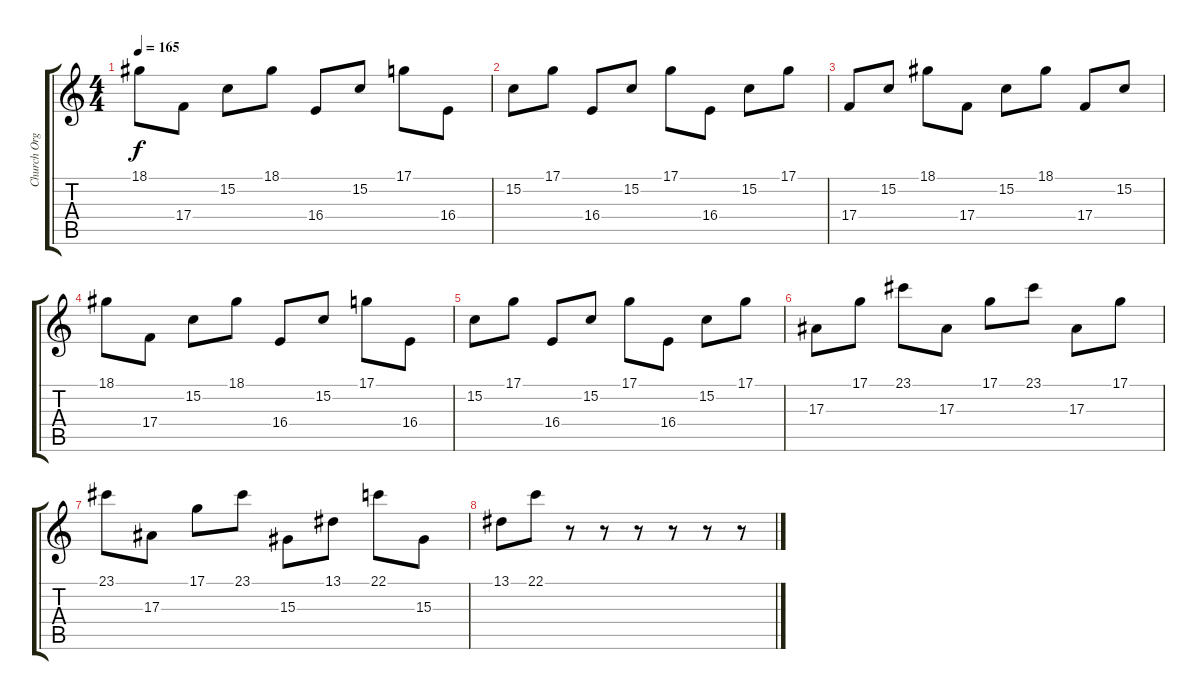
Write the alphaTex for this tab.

\track ("Church Organ" "Church Org") {instrument churchorgan}
\staff {score tabs}
\tuning (D4 A3 F3 C3 G2 C2) {hide}
\ts (4 4)
\tempo 165
\clef g2
\ks c
18.1.8{dy f} 17.4.8 15.2.8 18.1.8 16.4.8 15.2.8 17.1.8 16.4.8 |
15.2.8 17.1.8 16.4.8 15.2.8 17.1.8 16.4.8 15.2.8 17.1.8 |
17.4.8 15.2.8 18.1.8 17.4.8 15.2.8 18.1.8 17.4.8 15.2.8 |
18.1.8 17.4.8 15.2.8 18.1.8 16.4.8 15.2.8 17.1.8 16.4.8 |
15.2.8 17.1.8 16.4.8 15.2.8 17.1.8 16.4.8 15.2.8 17.1.8 |
17.3.8{volume 4} 17.1.8 23.1.8 17.3.8 17.1.8 23.1.8 17.3.8 17.1.8 |
23.1.8 17.3.8 17.1.8 23.1.8 15.3.8 13.1.8 22.1.8 15.3.8 |
13.1.8 22.1.8 r.8 r.8 r.8 r.8 r.8 r.8
